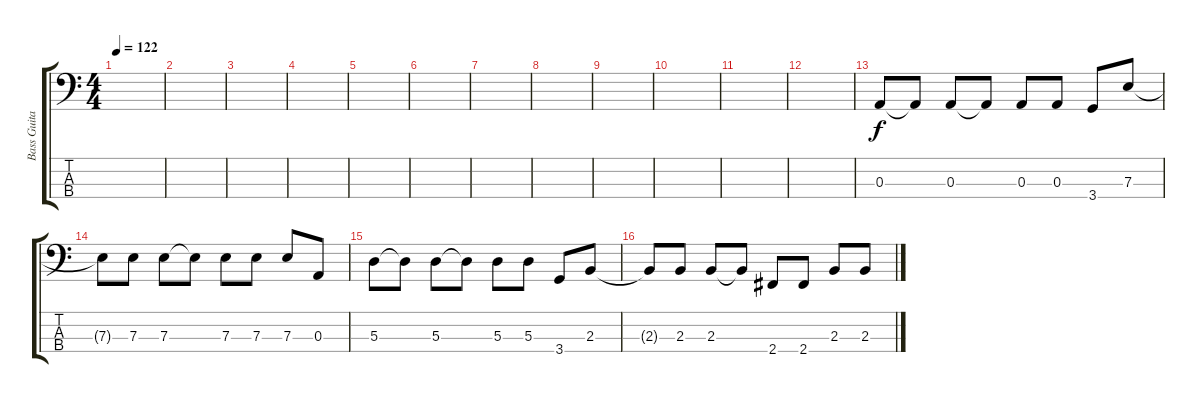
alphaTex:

\track ("Bass Guitar" "Bass Guita") {instrument electricbassfinger}
\staff {score tabs}
\tuning (G2 D2 A1 E1) {hide}
\ts (4 4)
\tempo 122
\clef f4
\ks c
|
|
|
|
|
|
|
|
|
|
|
|
0.3.8{volume 16} 0.3{t}.8 0.3.8 0.3{t}.8 0.3.8 0.3.8 3.4.8 7.3.8 |
7.3{t}.8 7.3.8 7.3.8 7.3{t}.8 7.3.8 7.3.8 7.3.8 0.3.8 |
5.3.8 5.3{t}.8 5.3.8 5.3{t}.8 5.3.8 5.3.8 3.4.8 2.3.8 |
2.3{t}.8 2.3.8 2.3.8 2.3{t}.8 2.4.8 2.4.8 2.3.8 2.3.8
